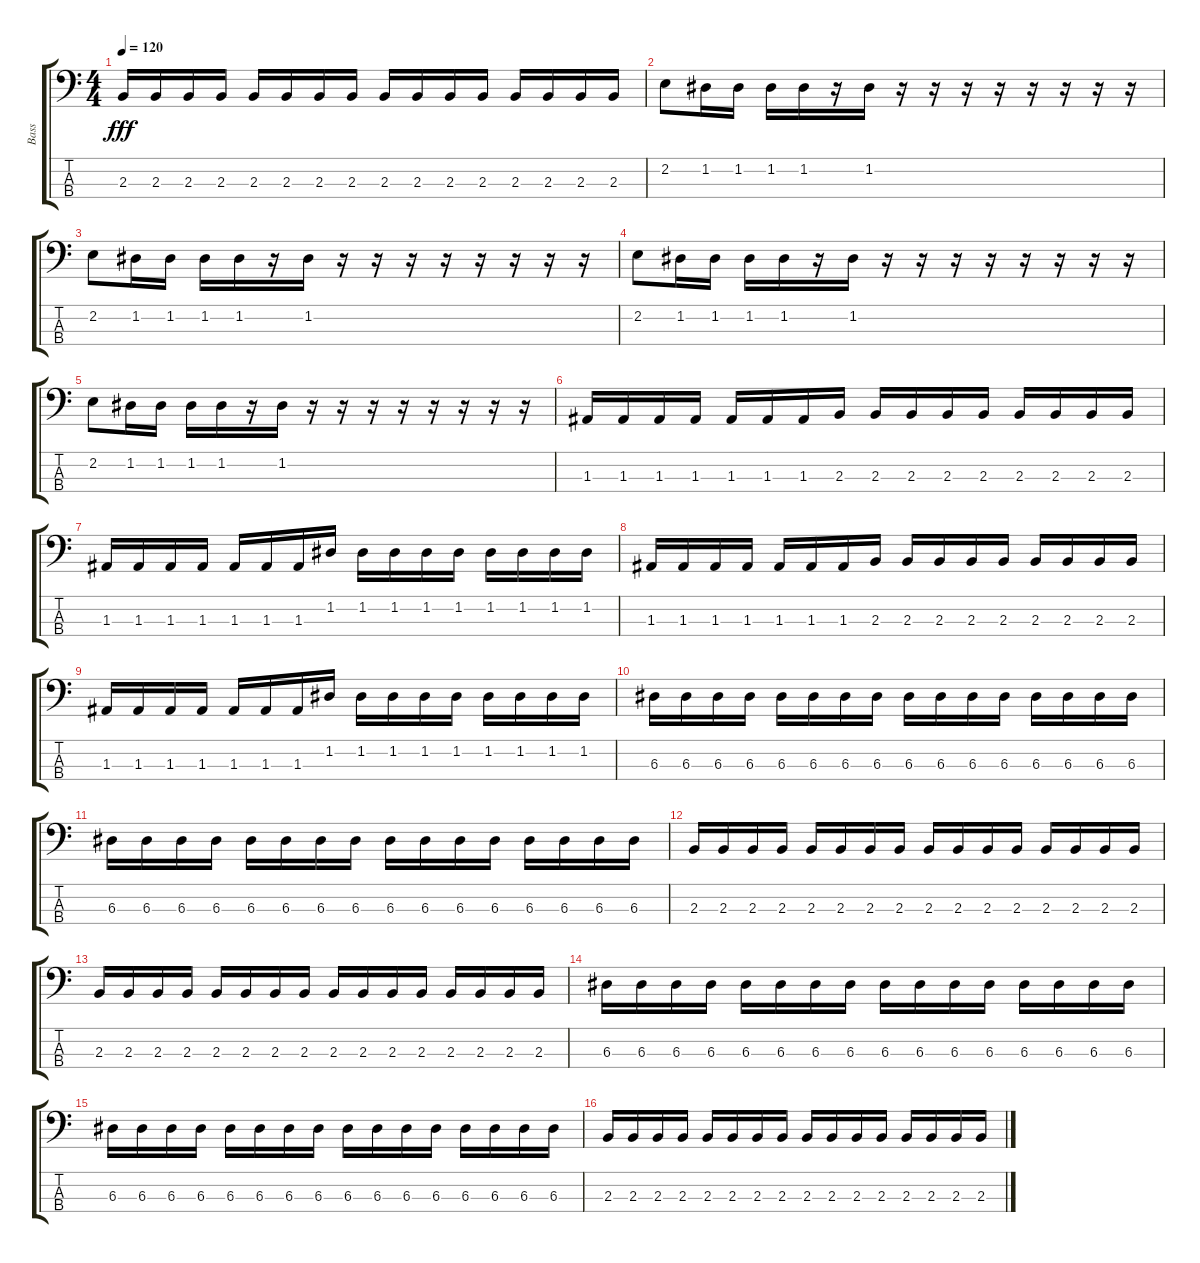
\track ("Bass" "Bass") {instrument synthbass2}
\staff {score tabs}
\tuning (G2 D2 A1 E1) {hide}
\ts (4 4)
\tempo 120
\clef f4
\ks c
2.3.16{dy fff} 2.3.16 2.3.16 2.3.16 2.3.16 2.3.16 2.3.16 2.3.16 2.3.16 2.3.16 2.3.16 2.3.16 2.3.16 2.3.16 2.3.16 2.3.16 |
2.2.8 1.2.16 1.2.16 1.2.16 1.2.16 r.16 1.2.16 r.16 r.16 r.16 r.16 r.16 r.16 r.16 r.16 |
2.2.8 1.2.16 1.2.16 1.2.16 1.2.16 r.16 1.2.16 r.16 r.16 r.16 r.16 r.16 r.16 r.16 r.16 |
2.2.8 1.2.16 1.2.16 1.2.16 1.2.16 r.16 1.2.16 r.16 r.16 r.16 r.16 r.16 r.16 r.16 r.16 |
2.2.8 1.2.16 1.2.16 1.2.16 1.2.16 r.16 1.2.16 r.16 r.16 r.16 r.16 r.16 r.16 r.16 r.16 |
1.3.16 1.3.16 1.3.16 1.3.16 1.3.16 1.3.16 1.3.16 2.3.16 2.3.16 2.3.16 2.3.16 2.3.16 2.3.16 2.3.16 2.3.16 2.3.16 |
1.3.16 1.3.16 1.3.16 1.3.16 1.3.16 1.3.16 1.3.16 1.2.16 1.2.16 1.2.16 1.2.16 1.2.16 1.2.16 1.2.16 1.2.16 1.2.16 |
1.3.16 1.3.16 1.3.16 1.3.16 1.3.16 1.3.16 1.3.16 2.3.16 2.3.16 2.3.16 2.3.16 2.3.16 2.3.16 2.3.16 2.3.16 2.3.16 |
1.3.16 1.3.16 1.3.16 1.3.16 1.3.16 1.3.16 1.3.16 1.2.16 1.2.16 1.2.16 1.2.16 1.2.16 1.2.16 1.2.16 1.2.16 1.2.16 |
6.3.16 6.3.16 6.3.16 6.3.16 6.3.16 6.3.16 6.3.16 6.3.16 6.3.16 6.3.16 6.3.16 6.3.16 6.3.16 6.3.16 6.3.16 6.3.16 |
6.3.16 6.3.16 6.3.16 6.3.16 6.3.16 6.3.16 6.3.16 6.3.16 6.3.16 6.3.16 6.3.16 6.3.16 6.3.16 6.3.16 6.3.16 6.3.16 |
2.3.16 2.3.16 2.3.16 2.3.16 2.3.16 2.3.16 2.3.16 2.3.16 2.3.16 2.3.16 2.3.16 2.3.16 2.3.16 2.3.16 2.3.16 2.3.16 |
2.3.16 2.3.16 2.3.16 2.3.16 2.3.16 2.3.16 2.3.16 2.3.16 2.3.16 2.3.16 2.3.16 2.3.16 2.3.16 2.3.16 2.3.16 2.3.16 |
6.3.16 6.3.16 6.3.16 6.3.16 6.3.16 6.3.16 6.3.16 6.3.16 6.3.16 6.3.16 6.3.16 6.3.16 6.3.16 6.3.16 6.3.16 6.3.16 |
6.3.16 6.3.16 6.3.16 6.3.16 6.3.16 6.3.16 6.3.16 6.3.16 6.3.16 6.3.16 6.3.16 6.3.16 6.3.16 6.3.16 6.3.16 6.3.16 |
2.3.16 2.3.16 2.3.16 2.3.16 2.3.16 2.3.16 2.3.16 2.3.16 2.3.16 2.3.16 2.3.16 2.3.16 2.3.16 2.3.16 2.3.16 2.3.16
